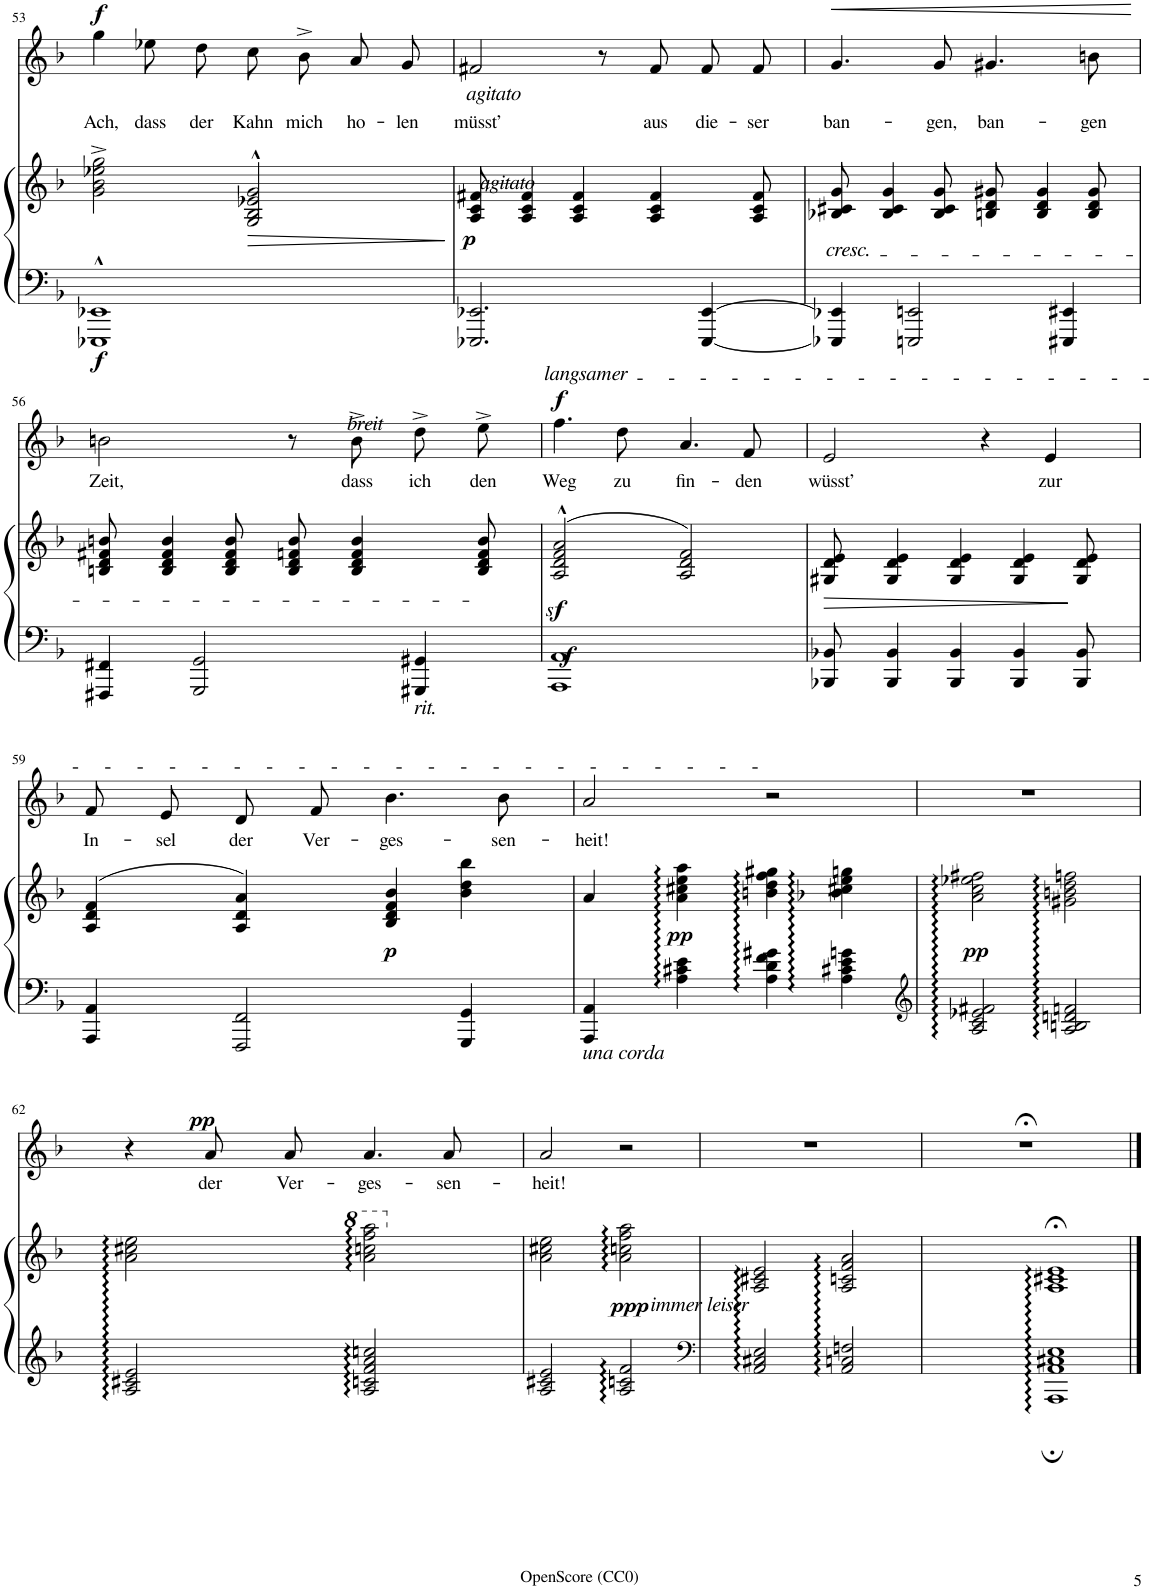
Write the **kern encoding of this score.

**kern	**kern	**dynam	**kern	**text	**dynam
*part2	*part2	*part2	*part1	*part1	*part1
*staff3	*staff2	*staff2/3	*staff1	*staff1	*staff1
*I"Piano	*	*	*I"Gesang Voice	*	*
*I'Pno	*	*	*	*	*
!!LO:PB:g=z
*clefF4	*clefG2	*	*clefG2	*	*
*k[b-]	*k[b-]	*	*k[b-]	*	*
*M4/4	*M4/4	*	*M4/4	*	*
*met(c)	*met(c)	*	*met(c)	*	*
=53	=53	=53	=53	=53	=53
!	!	!LO:DY:b=2	!	!LO:LY:b	!LO:DY:a
1EEE-X^^ 1EE-X^^	2g\^ 2b-\^ 2ee-X\^ 2gg\^	f	4gg\	Ach,	f
!	!	!	!	!LO:LY:b	!
.	.	.	8ee-X\L	dass	.
!	!	!	!	!LO:LY:b	!
.	.	.	8dd\J	der	.
!	!	!LO:HP:b	!	!LO:LY:b	!
.	2G/^^ 2B-/^^ 2e-X/^^ 2g/^^	>	8cc\L	Kahn	.
!	!	!	!	!LO:LY:b	!
.	.	.	8b-^\J	mich	.
!	!	!	!	!LO:LY:b	!
.	.	.	8a/L	ho-	.
!	!	!	!	!LO:LY:b	!
.	.	.	8g/J	-len	.
.	.	]	.	.	.
=54	=54	=54	=54	=54	=54
!	!	!	!LO:TX:b:i:t=agitato	!	!
!	!LO:TX:b:i:t=agitato	!	!	!	!
!	!	!LO:DY:b	!	!LO:LY:b	!
2.EEE-X/ 2.EE-X/	8A/ 8c/ 8f#X/	p	2f#X/	müsst’	.
.	4A/ 4c/ 4f#/	.	.	.	.
.	4A/ 4c/ 4f#/	.	.	.	.
.	.	.	8r	.	.
!	!	!	!	!LO:LY:b	!
.	4A/ 4c/ 4f#/	.	8f#/	aus	.
!	!	!	!	!LO:LY:b	!
[4EEE-/ [4EE-/	.	.	8f#/L	die-	.
!	!	!	!	!LO:LY:b	!
.	8A/ 8c/ 8f#/	.	8f#/J	-ser	.
=55	=55	=55	=55	=55	=55
!	!LO:TX:b:i:t=cresc.	!	!	!	!
!	!	!	!	!LO:LY:b	!LO:HP:b
4EEE-X/] 4EE-X/]	8B-X/ 8c#X/ 8g/	.	4.g/	ban-	<
.	4B-/ 4c#/ 4g/	.	.	.	.
2EEEn/ 2EEn/	.	.	.	.	.
!	!	!	!	!LO:LY:b	!
.	8B-/ 8c#/ 8g/	.	8g/	-gen,	.
!	!	!	!	!LO:LY:b	!
.	8Bn/ 8d/ 8g#X/	.	4.g#X/	ban-	.
.	4B/ 4d/ 4g#/	.	.	.	.
4EEE#X/ 4EE#X/	.	.	.	.	.
!	!	!	!	!LO:LY:b	!
.	8B/ 8d/ 8g#/	.	8bn\	-gen	.
.	.	.	.	.	[
!!LO:LB:g=z
=56	=56	=56	=56	=56	=56
!	!	!	!	!LO:LY:b	!
4FFF#X/ 4FF#X/	8Bn/ 8d/ 8f#X/ 8bn/	.	2bn\	Zeit,	.
.	4B/ 4d/ 4f#/ 4b/	.	.	.	.
2GGG/ 2GG/	.	.	.	.	.
.	8B/ 8d/ 8f#/ 8b/	.	.	.	.
.	8B/ 8d/ 8fn/ 8b/	.	8r	.	.
!	!	!	!LO:TX:b:i:t=breit	!	!
!	!	!	!	!LO:LY:b	!
.	4B/ 4d/ 4f/ 4b/	.	8b^\	dass	.
!LO:TX:b:i:t=rit.	!	!	!	!	!
!	!	!	!	!LO:LY:b	!
4GGG#X/ 4GG#X/	.	.	8dd^\L	ich	.
!	!	!	!	!LO:LY:b	!
.	8B/ 8d/ 8f/ 8b/	.	8ee^\J	den	.
=57	=57	=57	=57	=57	=57
!	!	!LO:DY:b=2	!	!LO:LY:b	!
!	!	!LO:DY:n=1:b	!	!	!
!	!	!LO:DY:n=2:b	!	!	!LO:DY:a
1AAA 1AA	2A/^^ 2d/^^ 2f/^^ 2a/^^	f other-dynamics f	4.ff\	Weg	f
!	!	!	!LO:TX:a:t=langsamer	!	!
!	!	!	!	!LO:LY:b	!
.	.	.	8dd\	zu	.
!	!	!	!	!LO:LY:b	!
.	2A/ 2d/ 2f/	.	4.a/	fin-	.
!	!	!	!	!LO:LY:b	!
.	.	.	8f/	-den	.
=58	=58	=58	=58	=58	=58
!	!	!LO:HP:b	!	!LO:LY:b	!
8BBB-X/ 8BB-X/	8G#X/ 8d/ 8e/	>	2e/	wüsst’	.
4BBB-/ 4BB-/	4G#/ 4d/ 4e/	.	.	.	.
4BBB-/ 4BB-/	4G#/ 4d/ 4e/	.	.	.	.
.	.	.	4r	.	.
4BBB-/ 4BB-/	4G#/ 4d/ 4e/	.	.	.	.
!	!	!	!	!LO:LY:b	!
.	.	.	4e/	zur	.
8BBB-/ 8BB-/	8G#/ 8d/ 8e/	]	.	.	.
!!LO:LB:g=z
=59	=59	=59	=59	=59	=59
!	!	!	!	!LO:LY:b	!
4AAA/ 4AA/	(>4A/ 4d/ 4f/	.	8f/L	In-	.
!	!	!	!	!LO:LY:b	!
.	.	.	8e/J	-sel	.
!	!	!	!	!LO:LY:b	!
2FFF/ 2FF/	4A/ 4d/ 4a/)	.	8d/L	der	.
!	!	!	!	!LO:LY:b	!
.	.	.	8f/J	Ver-	.
!	!	!LO:DY:b	!	!LO:LY:b	!
.	4B-/ 4d/ 4f/ 4b-/	p	4.b-\	-ges-	.
4GGG/ 4GG/	4b-\ 4dd\ 4bb-\	.	.	.	.
!	!	!	!	!LO:LY:b	!
.	.	.	8b-\	-sen-	.
=60	=60	=60	=60	=60	=60
!LO:TX:b:i:t=una corda	!	!	!	!	!
!	!	!	!	!LO:LY:b	!
4AAA/ 4AA/	4a/	.	2a/	-heit!	.
!	!	!LO:DY:b	!	!	!
4A\ 4c#X\ 4e\	4a\ 4cc#X\ 4ee\ 4aa\	pp	.	.	.
4A\ 4d\ 4f\ 4g#X\	4bn\ 4dd\ 4ff\ 4gg#X\	.	2r	.	.
4A\ 4c#X\ 4e\ 4gn\	4b-X\ 4cc#X\ 4ee\ 4ggn\	.	.	.	.
=61	=61	=61	=61	=61	=61
*clefG2	*	*	*	*	*
!	!	!LO:DY:b	!	!	!
2A/ 2c/ 2e-X/ 2f#X/	2a\ 2cc\ 2ee-X\ 2ff#X\	pp	1r	.	.
2A/ 2Bn/ 2dn/ 2fn/	2g#X\ 2bn\ 2dd\ 2ffn\	.	.	.	.
!!LO:LB:g=z
=62	=62	=62	=62	=62	=62
2A/ 2c#X/ 2e/	2a\ 2cc#X\ 2ee\	.	4r	.	.
!	!	!	!	!LO:LY:b	!LO:DY:a
.	.	.	8a/L	der	pp
!	!	!	!	!LO:LY:b	!
.	.	.	8a/J	Ver-	.
*	*8va	*	*	*	*
!	!	!	!	!LO:LY:b	!
2A/:: 2cn/:: 2f/:: 2a/:: 2ccn/::	2aa\ 2cccn\ 2fff\ 2aaa\	.	4.a/	-ges-	.
!	!	!	!	!LO:LY:b	!
.	.	.	8a/	-sen-	.
=63	=63	=63	=63	=63	=63
*	*X8va	*	*	*	*
!	!	!	!	!LO:LY:b	!
2A/ 2c#X/ 2e/	2a\ 2cc#X\ 2ee\	.	2a/	-heit!	.
!	!LO:TX:b:i:t=immer leiser	!	!	!	!
!	!	!LO:DY:b	!	!	!
2A/:: 2cn/:: 2f/::	2a\ 2ccn\ 2ff\ 2aa\	ppp	2r	.	.
=64	=64	=64	=64	=64	=64
*clefF4	*	*	*	*	*
2AA/ 2C#X/ 2E/	2A/ 2c#X/ 2e/	.	1r	.	.
2AA/ 2Cn/ 2Fn/	2A/ 2cn/ 2f/ 2a/	.	.	.	.
=65	=65	=65	=65	=65	=65
1AAA; 1AA; 1C#X; 1E;	1A;< 1c#X;< 1e;<	.	1r;<	.	.
==	==	==	==	==	==
*-	*-	*-	*-	*-	*-
